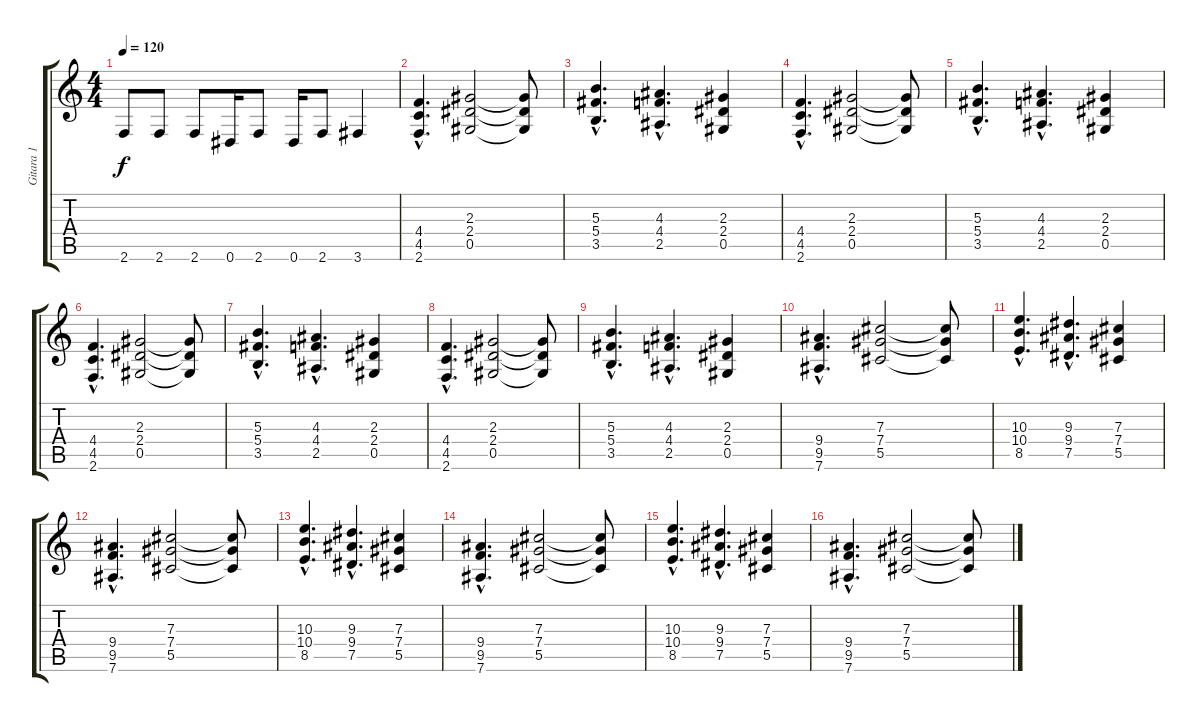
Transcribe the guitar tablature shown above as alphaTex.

\track ("Gitara 1" "Gitara 1") {instrument distortionguitar}
\staff {score tabs}
\tuning (Eb4 Bb3 Gb3 Db3 Ab2 Eb2) {hide}
\ts (4 4)
\tempo 120
\clef g2
\ks c
2.6.8{dy f} 2.6.8 2.6.8 0.6.16 2.6.8 0.6.16 2.6.8 3.6.4 |
(4.4{hac} 4.5{hac} 2.6{hac}).4{d} (2.3 2.4 0.5).2 (2.3{t} 2.4{t} 0.5{t}).8 |
(5.3{hac} 5.4{hac} 3.5{hac}).4{d} (4.3{hac} 4.4{hac} 2.5{hac}).4{d} (2.3 2.4 0.5).4 |
(4.4{hac} 4.5{hac} 2.6{hac}).4{d} (2.3 2.4 0.5).2 (2.3{t} 2.4{t} 0.5{t}).8 |
(5.3{hac} 5.4{hac} 3.5{hac}).4{d} (4.3{hac} 4.4{hac} 2.5{hac}).4{d} (2.3 2.4 0.5).4 |
(4.4{hac} 4.5{hac} 2.6{hac}).4{d} (2.3 2.4 0.5).2 (2.3{t} 2.4{t} 0.5{t}).8 |
(5.3{hac} 5.4{hac} 3.5{hac}).4{d} (4.3{hac} 4.4{hac} 2.5{hac}).4{d} (2.3 2.4 0.5).4 |
(4.4{hac} 4.5{hac} 2.6{hac}).4{d} (2.3 2.4 0.5).2 (2.3{t} 2.4{t} 0.5{t}).8 |
(5.3{hac} 5.4{hac} 3.5{hac}).4{d} (4.3{hac} 4.4{hac} 2.5{hac}).4{d} (2.3 2.4 0.5).4 |
(9.4{hac} 9.5{hac} 7.6{hac}).4{d} (7.3 7.4 5.5).2 (7.3{t} 7.4{t} 5.5{t}).8 |
(10.3{hac} 10.4{hac} 8.5{hac}).4{d} (9.3{hac} 9.4{hac} 7.5{hac}).4{d} (7.3 7.4 5.5).4 |
(9.4{hac} 9.5{hac} 7.6{hac}).4{d} (7.3 7.4 5.5).2 (7.3{t} 7.4{t} 5.5{t}).8 |
(10.3{hac} 10.4{hac} 8.5{hac}).4{d} (9.3{hac} 9.4{hac} 7.5{hac}).4{d} (7.3 7.4 5.5).4 |
(9.4{hac} 9.5{hac} 7.6{hac}).4{d} (7.3 7.4 5.5).2 (7.3{t} 7.4{t} 5.5{t}).8 |
(10.3{hac} 10.4{hac} 8.5{hac}).4{d} (9.3{hac} 9.4{hac} 7.5{hac}).4{d} (7.3 7.4 5.5).4 |
(9.4{hac} 9.5{hac} 7.6{hac}).4{d} (7.3 7.4 5.5).2 (7.3{t} 7.4{t} 5.5{t}).8
